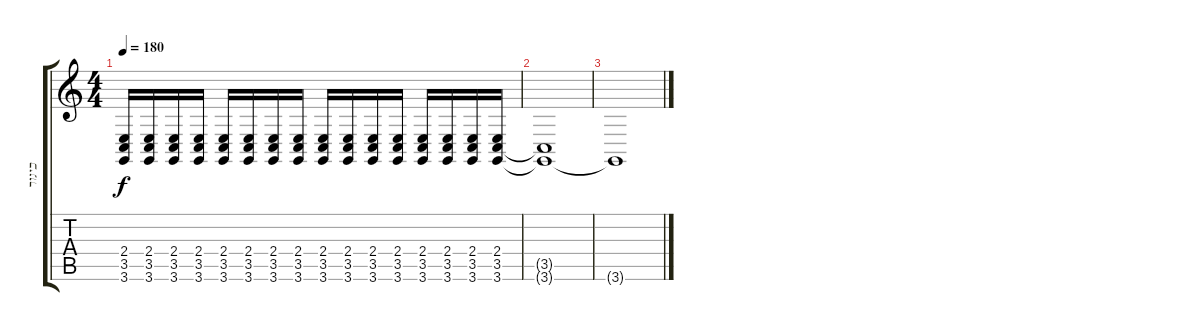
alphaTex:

\track ("כינור" "כינור") {instrument violin}
\staff {score tabs}
\tuning (E4 B3 G3 D3 A2 E2) {hide}
\ts (4 4)
\tempo 180
\clef g2
\ks c
(2.4 3.5 3.6).16{dy f} (2.4 3.5 3.6).16 (2.4 3.5 3.6).16 (2.4 3.5 3.6).16 (2.4 3.5 3.6).16 (2.4 3.5 3.6).16 (2.4 3.5 3.6).16 (2.4 3.5 3.6).16 (2.4 3.5 3.6).16 (2.4 3.5 3.6).16 (2.4 3.5 3.6).16 (2.4 3.5 3.6).16 (2.4 3.5 3.6).16 (2.4 3.5 3.6).16 (2.4 3.5 3.6).16 (2.4 3.5 3.6).16 |
(3.5{t} 3.6{t}).1 |
3.6{t}.1
